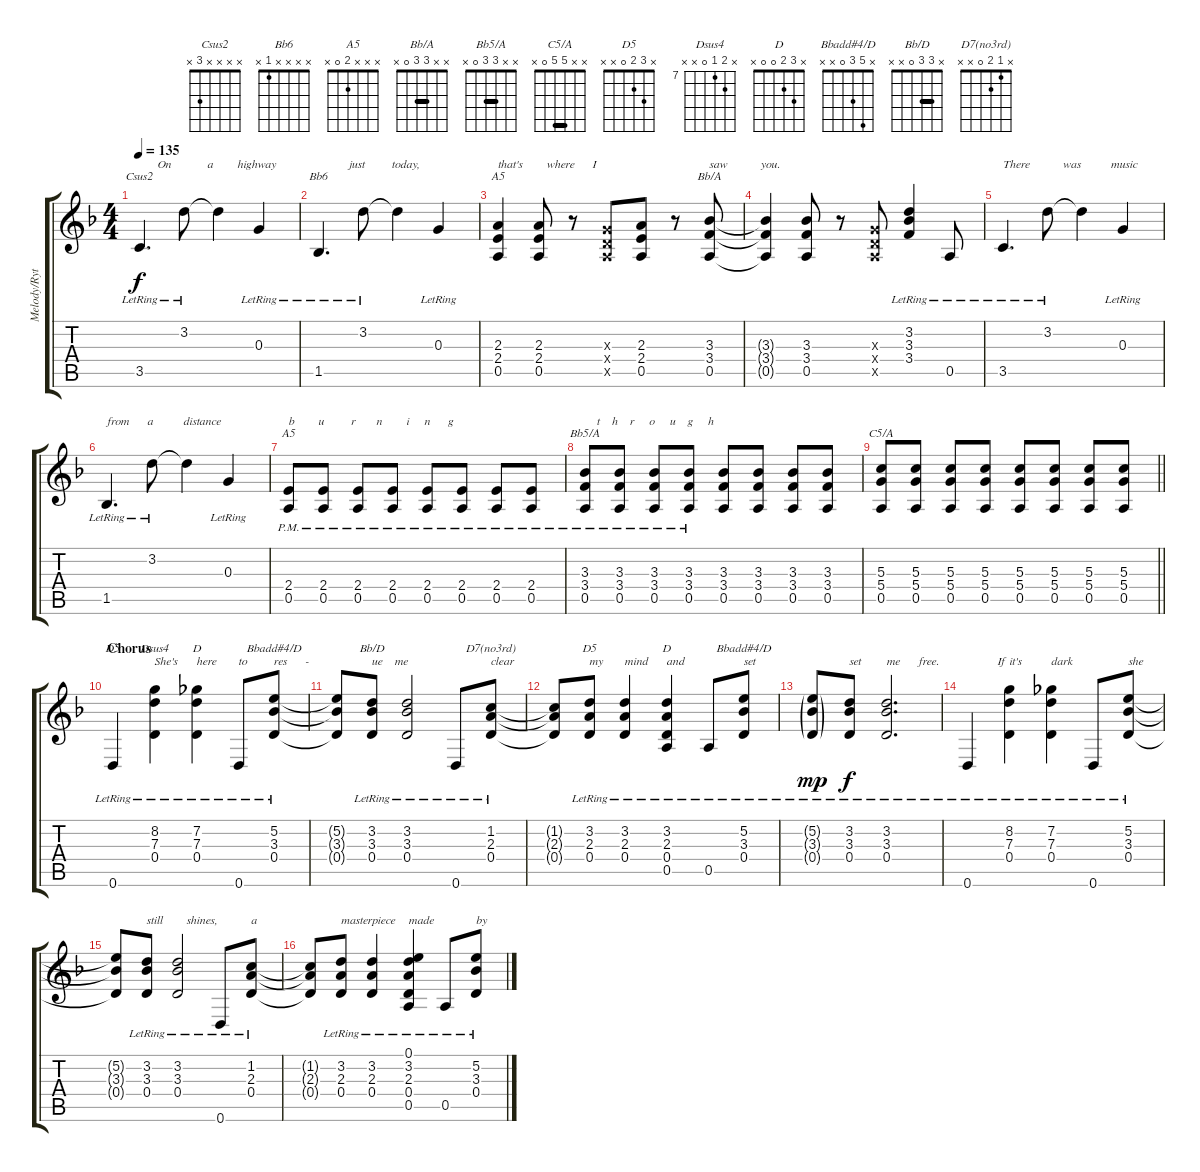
\track ("Melody/Rythem #1" "Melody/Ryt") {instrument distortionguitar bank 125}
\staff {score tabs}
\tuning (E4 B3 G3 D3 A2 D2) {hide}
\chord ("Csus2" x x x x 3 x)
\chord ("Bb6" x x x x 1 x)
\chord ("A5" x x 2 2 0 x) {barre 2}
\chord ("Bb/A" x x 3 3 0 x) {barre 3}
\chord ("A5" x x x 2 0 x)
\chord ("Bb5/A" x x 3 3 0 x) {barre 3}
\chord ("C5/A" x x 5 5 0 x) {barre 5}
\chord ("D5" x x x x x 0)
\chord ("Dsus4" x 8 7 0 x x) {firstfret 7}
\chord ("D" x 7 7 0 x x) {firstfret 7 barre 7}
\chord ("Bbadd#4/D" 0 3 3 0 x x)
\chord ("Bb/D" x 3 3 0 x x) {barre 3}
\chord ("D7(no3rd)" x 1 2 0 x x)
\chord ("D5" x 3 2 0 x x)
\chord ("D" x 3 2 0 0 x)
\chord ("Bbadd#4/D" x 5 3 0 x x)
\ts (4 4)
\tempo 135
\clef g2
\ks f
3.5{lr}.4{d ch "Csus2" txt "      On            a        highway" dy f} 3.2{lr}.8 3.2{t}.4 0.3{lr}.4 |
1.5{lr}.4{d ch "Bb6" txt "          just         today,"} 3.2{lr}.8 3.2{t}.4 0.3{lr}.4 |
(2.3 2.4 0.5).4{ch "A5" txt "that's        where      I    "} (2.3 2.4 0.5).8 r.8 (0.3{x} 0.4{x} 0.5{x}).8 (2.3 2.4 0.5).8 r.8 (3.3 3.4 0.5).8{ch "Bb/A" txt "saw           you."} |
(3.3{t} 3.4{t} 0.5{t}).4 (3.3 3.4 0.5).8 r.8 (0.3{x} 0.4{x} 0.5{x}).8 (3.2{lr} 3.3{lr} 3.4{lr}).4 0.5{lr}.8 |
3.5{lr}.4{d txt "There           was          music"} 3.2{lr}.8 3.2{t}.4 0.3{lr}.4 |
1.5{lr}.4{d txt "from      a          distance"} 3.2{lr}.8 3.2{t}.4 0.3{lr}.4 |
(2.4{pm} 0.5{pm}).8{ch "A5" txt "b        u         r       n        i     n      g"} (2.4{pm} 0.5{pm}).8 (2.4{pm} 0.5{pm}).8 (2.4{pm} 0.5{pm}).8 (2.4{pm} 0.5{pm}).8 (2.4{pm} 0.5{pm}).8 (2.4{pm} 0.5{pm}).8 (2.4{pm} 0.5{pm}).8 |
(3.3{pm} 3.4{pm} 0.5{pm}).8{ch "Bb5/A" txt "    t    h    r     o     u    g     h"} (3.3{pm} 3.4{pm} 0.5{pm}).8 (3.3{pm} 3.4{pm} 0.5{pm}).8 (3.3{pm} 3.4{pm} 0.5{pm}).8 (3.3 3.4 0.5).8 (3.3 3.4 0.5).8 (3.3 3.4 0.5).8 (3.3 3.4 0.5).8 |
\barLineRight lightlight
(5.3 5.4 0.5).8{ch "C5/A"} (5.3 5.4 0.5).8 (5.3 5.4 0.5).8 (5.3 5.4 0.5).8 (5.3 5.4 0.5).8 (5.3 5.4 0.5).8 (5.3 5.4 0.5).8 (5.3 5.4 0.5).8 |
\section ("" "Chorus")
0.6{lr}.4{ch "D5"} (8.2{lr} 7.3{lr} 0.4{lr}).4{ch "Dsus4" txt "She's"} (7.2{lr} 7.3{lr} 0.4{lr}).4{ch "D" txt "here"} 0.6{lr}.8{txt "to"} (5.2{lr} 3.3{lr} 0.4{lr}).8{ch "Bbadd#4/D" txt "res      - "} |
(5.2{t} 3.3{t} 0.4{t}).8 (3.2{lr} 3.3{lr} 0.4{lr}).8{ch "Bb/D" txt "ue    me"} (3.2{lr} 3.3{lr} 0.4{lr}).2 0.6{lr}.8 (1.2{lr} 2.3{lr} 0.4{lr}).8{ch "D7(no3rd)" txt "clear"} |
(1.2{t} 2.3{t} 0.4{t}).8 (3.2{lr} 2.3{lr} 0.4{lr}).8{ch "D5" txt "my"} (3.2{lr} 2.3{lr} 0.4{lr}).4{txt "mind"} (3.2{lr} 2.3{lr} 0.4{lr} 0.5{lr}).4{ch "D" txt "and"} 0.5{lr}.8 (5.2{lr} 3.3{lr} 0.4{lr}).8{ch "Bbadd#4/D" txt "set"} |
(5.2{g lr} 3.3{g lr} 0.4{g lr}).8{dy mp} (3.2{lr} 3.3{lr} 0.4{lr}).8{txt "set" dy f} (3.2{lr} 3.3{lr} 0.4{lr}).2{d txt "me      free."} |
0.6{lr}.4{txt "          If"} (8.2{lr} 7.3{lr} 0.4{lr}).4{txt "it's"} (7.2{lr} 7.3{lr} 0.4{lr}).4{txt "dark"} 0.6{lr}.8 (5.2{lr} 3.3{lr} 0.4{lr}).8{txt "she"} |
(5.2{t} 3.3{t} 0.4{t}).8 (3.2{lr} 3.3{lr} 0.4{lr}).8{txt "still"} (3.2{lr} 3.3{lr} 0.4{lr}).2{txt "   shines,"} 0.6{lr}.8 (1.2{lr} 2.3{lr} 0.4{lr}).8{txt "a "} |
(1.2{t} 2.3{t} 0.4{t}).8 (3.2{lr} 2.3{lr} 0.4{lr}).8{txt "masterpiece"} (3.2{lr} 2.3{lr} 0.4{lr}).4 (0.1{lr} 3.2{lr} 2.3{lr} 0.4{lr} 0.5{lr}).4{txt "made"} 0.5{lr}.8 (5.2{lr} 3.3{lr} 0.4{lr}).8{txt "by"}
